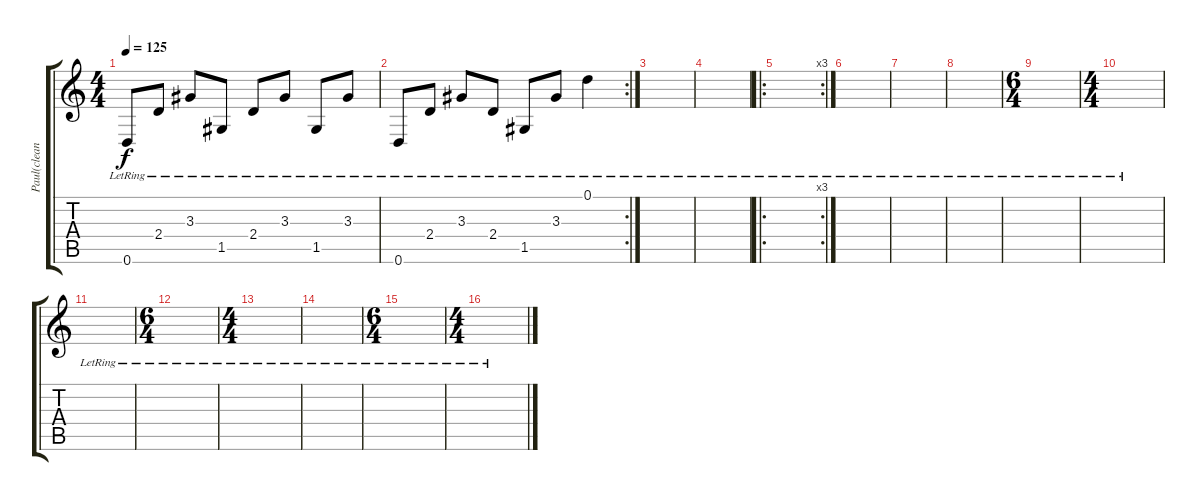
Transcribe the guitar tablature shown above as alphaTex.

\track ("Paul(clean)" "Paul(clean") {instrument electricguitarjazz}
\staff {score tabs}
\tuning (D4 A3 F3 C3 G2 D2) {hide}
\ts (4 4)
\tempo 125
\clef g2
\ks c
0.6{lr}.8{dy f} 2.4{lr}.8 3.3{lr}.8 1.5{lr}.8 2.4{lr}.8 3.3{lr}.8 1.5{lr}.8 3.3{lr}.8 |
\rc 2
0.6{lr}.8 2.4{lr}.8 3.3{lr}.8 2.4{lr}.8 1.5{lr}.8 3.3{lr}.8 0.1{lr}.4 |
|
|
\ro
\rc 3
|
|
|
|
\ts (6 4)
|
\ts (4 4)
|
|
\ts (6 4)
|
\ts (4 4)
|
|
\ts (6 4)
|
\ts (4 4)
